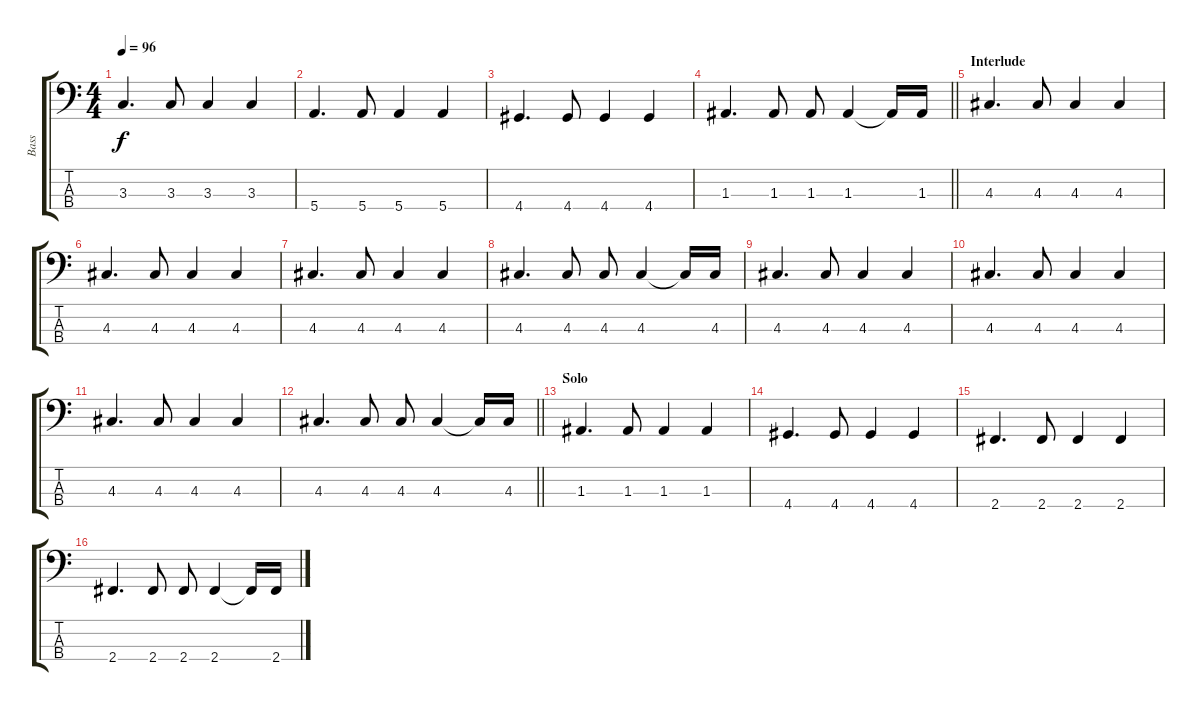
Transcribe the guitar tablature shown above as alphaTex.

\track ("Bass" "Bass") {instrument electricbassfinger}
\staff {score tabs}
\tuning (G2 D2 A1 E1) {hide}
\ts (4 4)
\tempo 96
\clef f4
\ks c
3.3.4{d dy f} 3.3.8 3.3.4 3.3.4 |
5.4.4{d} 5.4.8 5.4.4 5.4.4 |
4.4.4{d} 4.4.8 4.4.4 4.4.4 |
\barLineRight lightlight
1.3.4{d} 1.3.8 1.3.8 1.3.4 1.3{t}.16 1.3.16 |
\section ("" "Interlude")
4.3.4{d} 4.3.8 4.3.4 4.3.4 |
4.3.4{d} 4.3.8 4.3.4 4.3.4 |
4.3.4{d} 4.3.8 4.3.4 4.3.4 |
4.3.4{d} 4.3.8 4.3.8 4.3.4 4.3{t}.16 4.3.16 |
4.3.4{d} 4.3.8 4.3.4 4.3.4 |
4.3.4{d} 4.3.8 4.3.4 4.3.4 |
4.3.4{d} 4.3.8 4.3.4 4.3.4 |
\barLineRight lightlight
4.3.4{d} 4.3.8 4.3.8 4.3.4 4.3{t}.16 4.3.16 |
\section ("" "Solo")
1.3.4{d} 1.3.8 1.3.4 1.3.4 |
4.4.4{d} 4.4.8 4.4.4 4.4.4 |
2.4.4{d} 2.4.8 2.4.4 2.4.4 |
2.4.4{d} 2.4.8 2.4.8 2.4.4 2.4{t}.16 2.4.16
